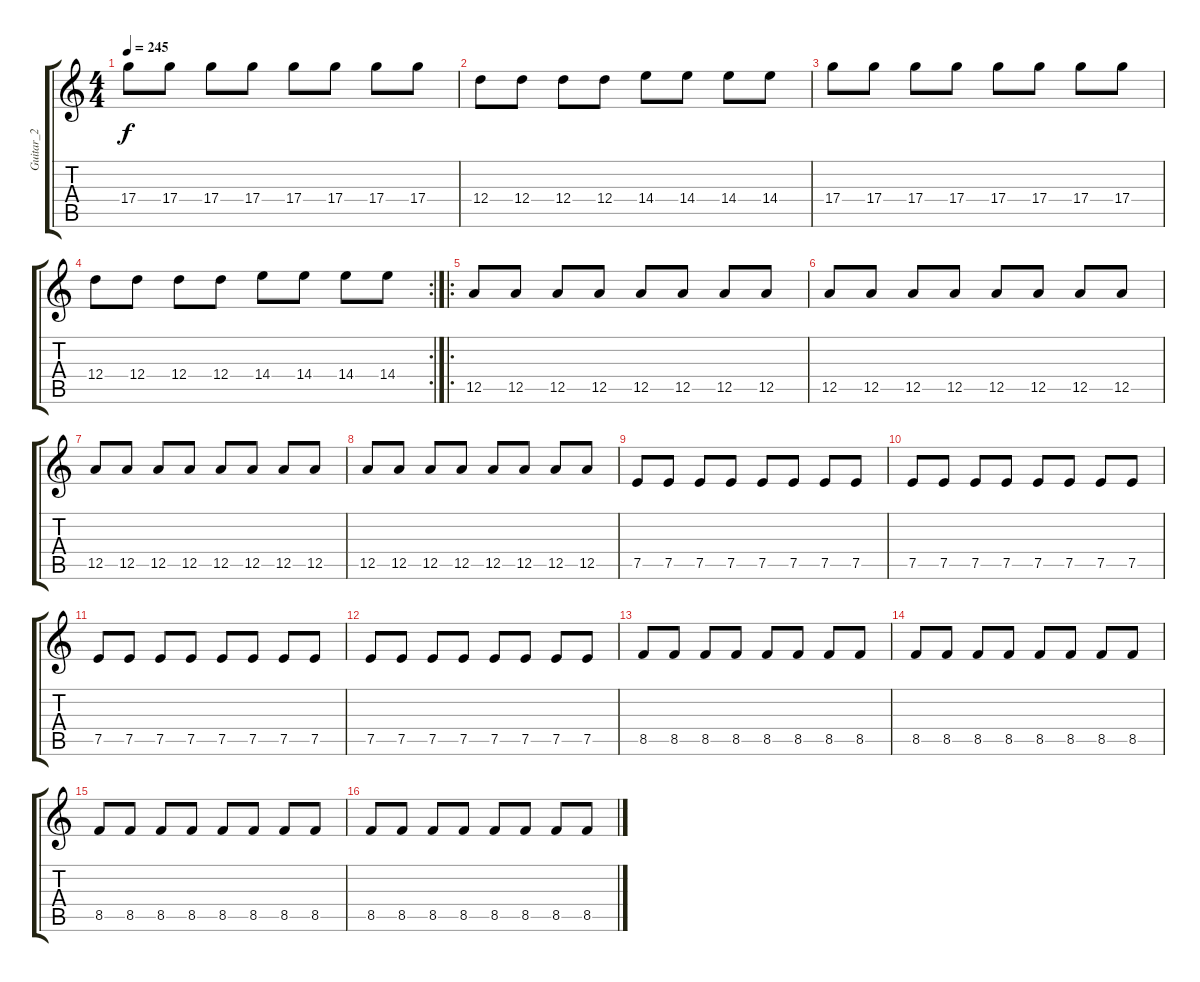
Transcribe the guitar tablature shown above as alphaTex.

\track ("Guitar_2" "Guitar_2") {instrument electricguitarjazz}
\staff {score tabs}
\tuning (E4 B3 G3 D3 A2 E2) {hide}
\ts (4 4)
\tempo 245
\clef g2
\ks c
17.4.8{dy f} 17.4.8 17.4.8 17.4.8 17.4.8 17.4.8 17.4.8 17.4.8 |
12.4.8 12.4.8 12.4.8 12.4.8 14.4.8 14.4.8 14.4.8 14.4.8 |
17.4.8 17.4.8 17.4.8 17.4.8 17.4.8 17.4.8 17.4.8 17.4.8 |
\rc 2
12.4.8 12.4.8 12.4.8 12.4.8 14.4.8 14.4.8 14.4.8 14.4.8 |
\ro
12.5.8{volume 11 instrument electricguitarmuted} 12.5.8 12.5.8 12.5.8 12.5.8 12.5.8 12.5.8 12.5.8 |
12.5.8 12.5.8 12.5.8 12.5.8 12.5.8 12.5.8 12.5.8 12.5.8 |
12.5.8 12.5.8 12.5.8 12.5.8 12.5.8 12.5.8 12.5.8 12.5.8 |
12.5.8 12.5.8 12.5.8 12.5.8 12.5.8 12.5.8 12.5.8 12.5.8 |
7.5.8 7.5.8 7.5.8 7.5.8 7.5.8 7.5.8 7.5.8 7.5.8 |
7.5.8 7.5.8 7.5.8 7.5.8 7.5.8 7.5.8 7.5.8 7.5.8 |
7.5.8 7.5.8 7.5.8 7.5.8 7.5.8 7.5.8 7.5.8 7.5.8 |
7.5.8 7.5.8 7.5.8 7.5.8 7.5.8 7.5.8 7.5.8 7.5.8 |
8.5.8 8.5.8 8.5.8 8.5.8 8.5.8 8.5.8 8.5.8 8.5.8 |
8.5.8 8.5.8 8.5.8 8.5.8 8.5.8 8.5.8 8.5.8 8.5.8 |
8.5.8 8.5.8 8.5.8 8.5.8 8.5.8 8.5.8 8.5.8 8.5.8 |
8.5.8 8.5.8 8.5.8 8.5.8 8.5.8 8.5.8 8.5.8 8.5.8
